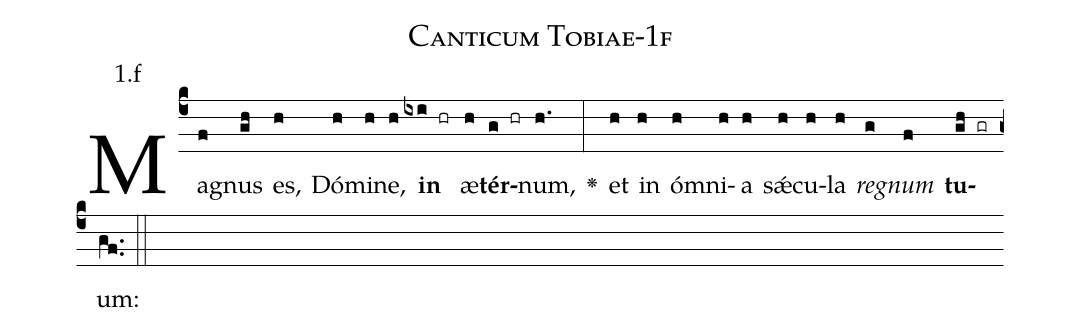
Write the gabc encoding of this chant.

name: Canticum Tobiae-1f;
annotation: 1.f;
%%
(c4)Ma(f)gnus(gh) es,(h) Dó(h)mi(h)ne,(h) <b>in</b>(ixi hr) æ(h)<b>tér</b>(g hr)num,(h.) <v>\greheightstar</v>(:) et(h) in(h) óm(h)ni(h)a(h) sǽ(h)cu(h)la(h) <i>re</i>(g)<i>gnum</i>(f) <b>tu</b>(gh gr)um:(gf..) (::)


%E(h) u(h) o(g) u(f) a(gh) e.(gf..) (::)
